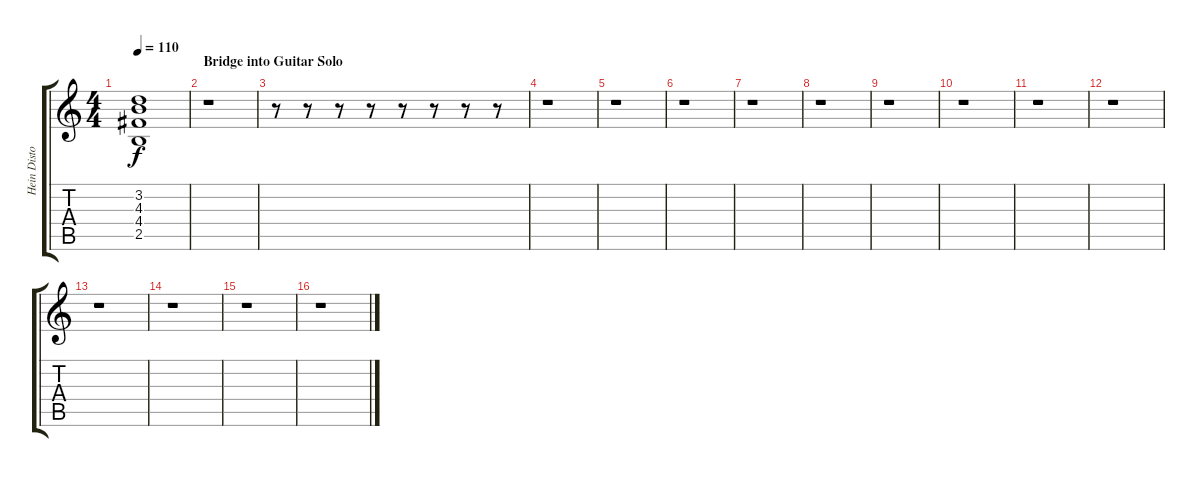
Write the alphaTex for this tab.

\track ("Hein Distortion 2" "Hein Disto") {instrument distortionguitar}
\staff {score tabs}
\tuning (E4 B3 G3 D3 A2 D2) {hide}
\ts (4 4)
\tempo 110
\clef g2
\ks c
(3.2{t} 4.3{t} 4.4{t} 2.5{t}).1{dy f} |
\section ("" "Bridge into Guitar Solo")
r.1 |
r.8 r.8 r.8 r.8 r.8 r.8 r.8 r.8 |
r.1 |
r.1 |
r.1 |
r.1 |
r.1 |
r.1 |
r.1 |
r.1 |
r.1 |
r.1 |
r.1 |
r.1 |
r.1
